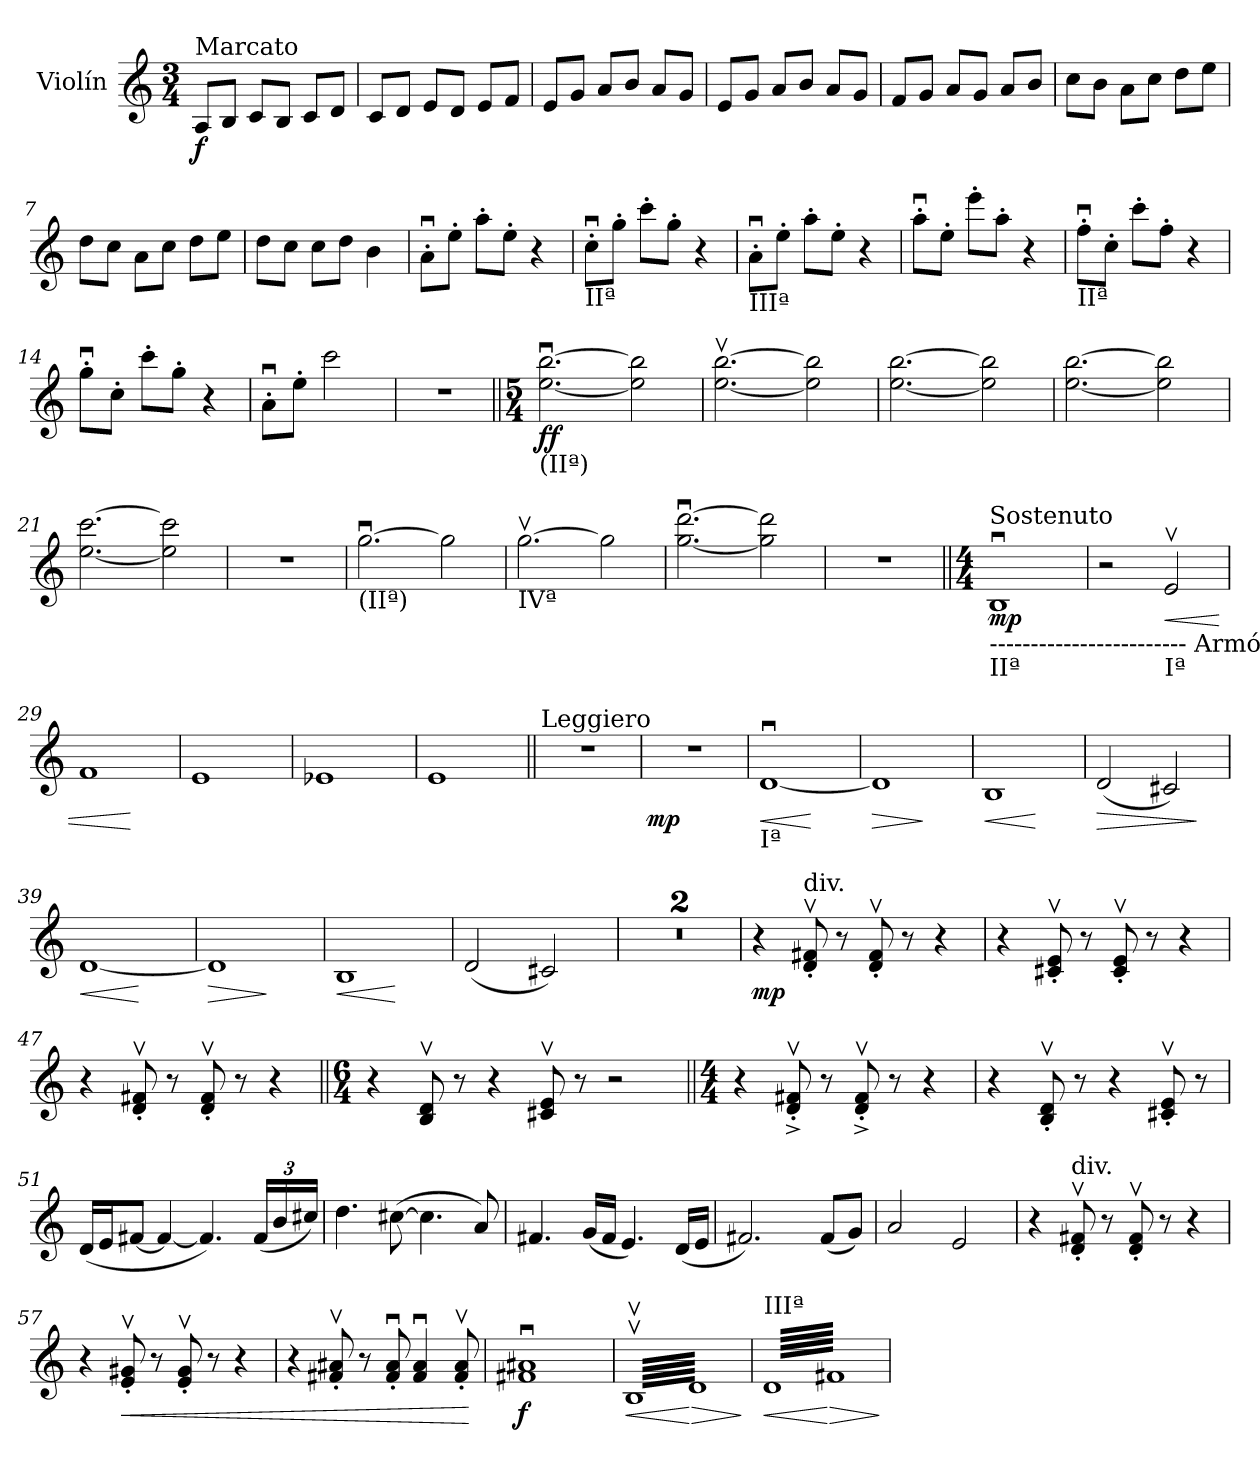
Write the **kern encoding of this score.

**kern	**dynam
*part1	*part1
*staff1	*staff1
*I"Violín	*
*I'Vln.	*
*clefG2	*
*k[]	*
*M3/4	*
=1	=1
!LO:TX:a:t=Marcato	!
!	!LO:DY:b
8A/L	f
8B/J	.
8c/L	.
8B/J	.
8c/L	.
8d/J	.
=2	=2
8c/L	.
8d/J	.
8e/L	.
8d/J	.
8e/L	.
8f/J	.
=3	=3
8e/L	.
8g/J	.
8a/L	.
8b/J	.
8a/L	.
8g/J	.
=4	=4
8e/L	.
8g/J	.
8a/L	.
8b/J	.
8a/L	.
8g/J	.
!!LO:LB:g=z
=5	=5
8f/L	.
8g/J	.
8a/L	.
8g/J	.
8a/L	.
8b/J	.
=6	=6
8cc\L	.
8b\J	.
8a\L	.
8cc\J	.
8dd\L	.
8ee\J	.
=7	=7
8dd\L	.
8cc\J	.
8a\L	.
8cc\J	.
8dd\L	.
8ee\J	.
=8	=8
8dd\L	.
8cc\J	.
8cc\L	.
8dd\J	.
4b\	.
=9	=9
8au'\L	.
8ee'\J	.
8aa'\L	.
8ee'\J	.
4r	.
!!LO:LB:g=z
=10	=10
!LO:TX:b:t=IIª	!
8ccu'\L	.
8gg'\J	.
8ccc'\L	.
8gg'\J	.
4r	.
=11	=11
!LO:TX:b:t=IIIª	!
8au'\L	.
8ee'\J	.
8aa'\L	.
8ee'\J	.
4r	.
=12	=12
8aau'\L	.
8ee'\J	.
8eee'\L	.
8aa'\J	.
4r	.
=13	=13
!LO:TX:b:t=IIª	!
8ffu'\L	.
8cc'\J	.
8ccc'\L	.
8ff'\J	.
4r	.
=14	=14
8ggu'\L	.
8cc'\J	.
8ccc'\L	.
8gg'\J	.
4r	.
=15	=15
8au'\L	.
8ee'\J	.
2ccc\	.
=16	=16
2.r	.
!!LO:LB:g=z
=17||	=17||
*M5/4	*
!LO:TX:b:t=(IIª)	!
!	!LO:DY:b
[2.ee\u [2.bb\u	ff
2ee\] 2bb\]	.
=18	=18
[2.ee\v [2.bb\v	.
2ee\] 2bb\]	.
=19	=19
[2.ee\ [2.bb\	.
2ee\] 2bb\]	.
=20	=20
[2.ee\ [2.bb\	.
2ee\] 2bb\]	.
=21	=21
[2.ee\ [2.ccc\	.
2ee\] 2ccc\]	.
=22	=22
4%5r	.
=23	=23
!LO:TX:b:t=(IIª)	!
[2.ggu\	.
2gg\]	.
=24	=24
!LO:TX:b:t=IVª	!
[2.ggv\	.
2gg\]	.
=25	=25
[2.gg\u [2.ddd\u	.
2gg\] 2ddd\]	.
=26	=26
4%5r	.
!!LO:LB:g=z
=27||	=27||
*M4/4	*
*MM60	*
!LO:TX:a:t=Sostenuto	!
!LO:TX:b:t=------------------------ Armónicos (todos&colon; dedo 1 pulsado, 4 apoyado) --------------------------------	!
!LO:TX:b:t=IIª	!
!	!LO:DY:b
1Bu	mp
=28	=28
2r	.
!LO:TX:b:t=Iª	!
!	!LO:HP:b
2ev/	<
=29	=29
1f	.
.	[
=30	=30
1e	.
=31	=31
1e-X	.
=32	=32
1e	.
=33||	=33||
*MM104	*
!LO:TX:a:t=Leggiero	!
1r	.
=34	=34
!	!LO:DY:b
1r	mp
!!LO:LB:g=z
=35	=35
!LO:TX:b:t=Iª	!
!	!LO:HP:b
[1du	<
.	[
=36	=36
!	!LO:HP:b
1d]	>
.	]
=37	=37
!	!LO:HP:b
1B	<
.	[
=38	=38
!	!LO:HP:b
(2d/	>
2c#X/)	.
.	]
=39	=39
!	!LO:HP:b
[1d	<
.	[
=40	=40
!	!LO:HP:b
1d]	>
.	]
=41	=41
!	!LO:HP:b
1B	<
.	[
=42	=42
(2d/	.
2c#X/)	.
=43	=43
1r	.
=44	=44
1r	.
=45	=45
!	!LO:DY:b
4r	mp
!LO:TX:a:t=div.	!
8d/v' 8f#X/v'	.
8r	.
8d/v' 8f#/v'	.
8r	.
4r	.
=46	=46
4r	.
8c#X/v' 8e/v'	.
8r	.
8c#/v' 8e/v'	.
8r	.
4r	.
=47	=47
4r	.
8d/v' 8f#X/v'	.
8r	.
8d/v' 8f#/v'	.
8r	.
4r	.
=48||	=48||
*M6/4	*
4r	.
8B/v 8d/v	.
8r	.
4r	.
8c#X/v 8e/v	.
8r	.
2r	.
=49||	=49||
*M4/4	*
4r	.
8d/v'^ 8f#X/v'^	.
8r	.
8d/v'^ 8f#/v'^	.
8r	.
4r	.
!!LO:LB:g=z
=50	=50
4r	.
8B/v' 8d/v'	.
8r	.
4r	.
8c#X/v' 8e/v'	.
8r	.
=51	=51
(16d/LL	.
16e/J	.
[8f#X/J	.
4f#/_	.
4.f#/])	.
*Xbrackettup	*
(24f#/LL	.
24b/	.
24cc#X/JJ)	.
=52	=52
4.dd\	.
([8cc#X\	.
4.cc#\]	.
8a/)	.
=53	=53
4.f#X/	.
(16g/LL	.
16f#/JJ	.
4.e/)	.
(16d/LL	.
16e/JJ	.
=54	=54
2.f#X/)	.
(8f#/L	.
8g/J)	.
=55	=55
2a/	.
2e/	.
!!LO:LB:g=z
=56	=56
4r	.
!LO:TX:a:t=div.	!
8d/v' 8f#X/v'	.
8r	.
8d/v' 8f#/v'	.
8r	.
4r	.
=57	=57
4r	.
!	!LO:HP:b
8e/v' 8g#X/v'	<
8r	.
8e/v' 8g#/v'	.
8r	.
4r	.
=58	=58
4r	.
8f#X/v' 8a#X/v'	.
8r	.
8f#/u' 8a#/u'	.
4f#/u 4a#/u	.
8f#/v' 8a#/v'	.
.	[
=59	=59
!	!LO:DY:b
1f#Xu 1a#Xu	f
=60	=60
*brackettup	*
!LO:TX:b:t=trémolo....................................................................	!
!	!LO:HP:b
*tremolo	*
64BvLLLL	<
64d	.
64Bv	.
64d	.
64Bv	.
64d	.
64Bv	.
64d	.
64Bv	.
64d	.
64Bv	.
64d	.
64Bv	.
64d	.
64Bv	.
64d	.
64Bv	.
64d	.
64Bv	.
64d	.
64Bv	.
64d	.
64Bv	.
64d	.
64Bv	.
64d	.
64Bv	.
64d	.
64Bv	.
64d	.
64Bv	.
64d	.
!	!LO:HP:n=1:b
64Bv	[ >
64d	.
64Bv	.
64d	.
64Bv	.
64d	.
64Bv	.
64d	.
64Bv	.
64d	.
64Bv	.
64d	.
64Bv	.
64d	.
64Bv	.
64d	.
64Bv	.
64d	.
64Bv	.
64d	.
64Bv	.
64d	.
64Bv	.
64d	.
64Bv	.
64d	.
64Bv	.
64d	.
64Bv	.
64d	.
64Bv	.
64dJJJJ	.
.	]
=61	=61
!LO:TX:a:t=IIIª	!
!	!LO:HP:b
64dLLLL	<
64f#X	.
64d	.
64f#X	.
64d	.
64f#X	.
64d	.
64f#X	.
64d	.
64f#X	.
64d	.
64f#X	.
64d	.
64f#X	.
64d	.
64f#X	.
64d	.
64f#X	.
64d	.
64f#X	.
64d	.
64f#X	.
64d	.
64f#X	.
64d	.
64f#X	.
64d	.
64f#X	.
64d	.
64f#X	.
64d	.
64f#X	.
!	!LO:HP:n=1:b
64d	[ >
64f#X	.
64d	.
64f#X	.
64d	.
64f#X	.
64d	.
64f#X	.
64d	.
64f#X	.
64d	.
64f#X	.
64d	.
64f#X	.
64d	.
64f#X	.
64d	.
64f#X	.
64d	.
64f#X	.
64d	.
64f#X	.
64d	.
64f#X	.
64d	.
64f#X	.
64d	.
64f#X	.
64d	.
64f#X	.
64d	.
64f#XJJJJ	.
*Xtremolo	*
.	]
.	.
.	.
.	.
.	.
.	.
.	.
.	.
.	.
.	.
.	.
.	.
.	.
.	.
.	.
.	.
.	.
.	.
.	.
.	.
.	.
.	.
.	.
.	.
.	.
.	.
.	.
.	.
.	.
.	.
.	.
.	.
=	=
*-	*-
